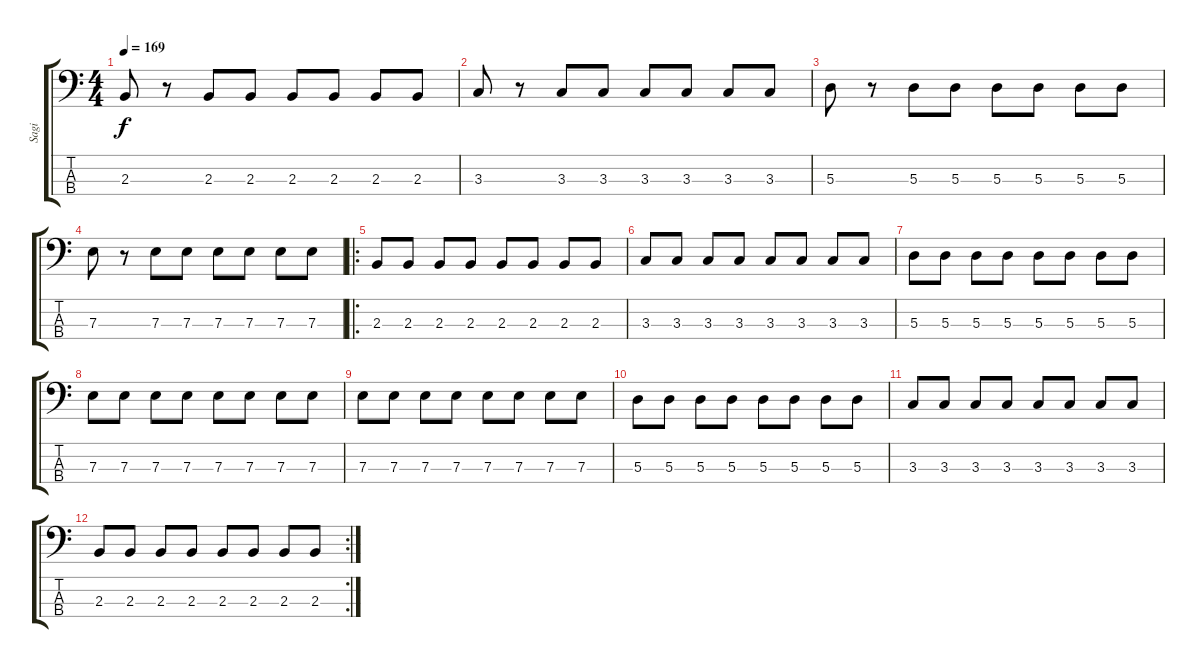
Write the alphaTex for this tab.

\track ("Sagi" "Sagi") {instrument electricbassfinger}
\staff {score tabs}
\tuning (G2 D2 A1 E1) {hide}
\ts (4 4)
\tempo 169
\clef f4
\ks c
2.3.8{dy f} r.8 2.3.8 2.3.8 2.3.8 2.3.8 2.3.8 2.3.8 |
3.3.8 r.8 3.3.8 3.3.8 3.3.8 3.3.8 3.3.8 3.3.8 |
5.3.8 r.8 5.3.8 5.3.8 5.3.8 5.3.8 5.3.8 5.3.8 |
7.3.8 r.8 7.3.8 7.3.8 7.3.8 7.3.8 7.3.8 7.3.8 |
\ro
2.3.8 2.3.8 2.3.8 2.3.8 2.3.8 2.3.8 2.3.8 2.3.8 |
3.3.8 3.3.8 3.3.8 3.3.8 3.3.8 3.3.8 3.3.8 3.3.8 |
5.3.8 5.3.8 5.3.8 5.3.8 5.3.8 5.3.8 5.3.8 5.3.8 |
7.3.8 7.3.8 7.3.8 7.3.8 7.3.8 7.3.8 7.3.8 7.3.8 |
7.3.8 7.3.8 7.3.8 7.3.8 7.3.8 7.3.8 7.3.8 7.3.8 |
5.3.8 5.3.8 5.3.8 5.3.8 5.3.8 5.3.8 5.3.8 5.3.8 |
3.3.8 3.3.8 3.3.8 3.3.8 3.3.8 3.3.8 3.3.8 3.3.8 |
\rc 2
2.3.8 2.3.8 2.3.8 2.3.8 2.3.8 2.3.8 2.3.8 2.3.8
